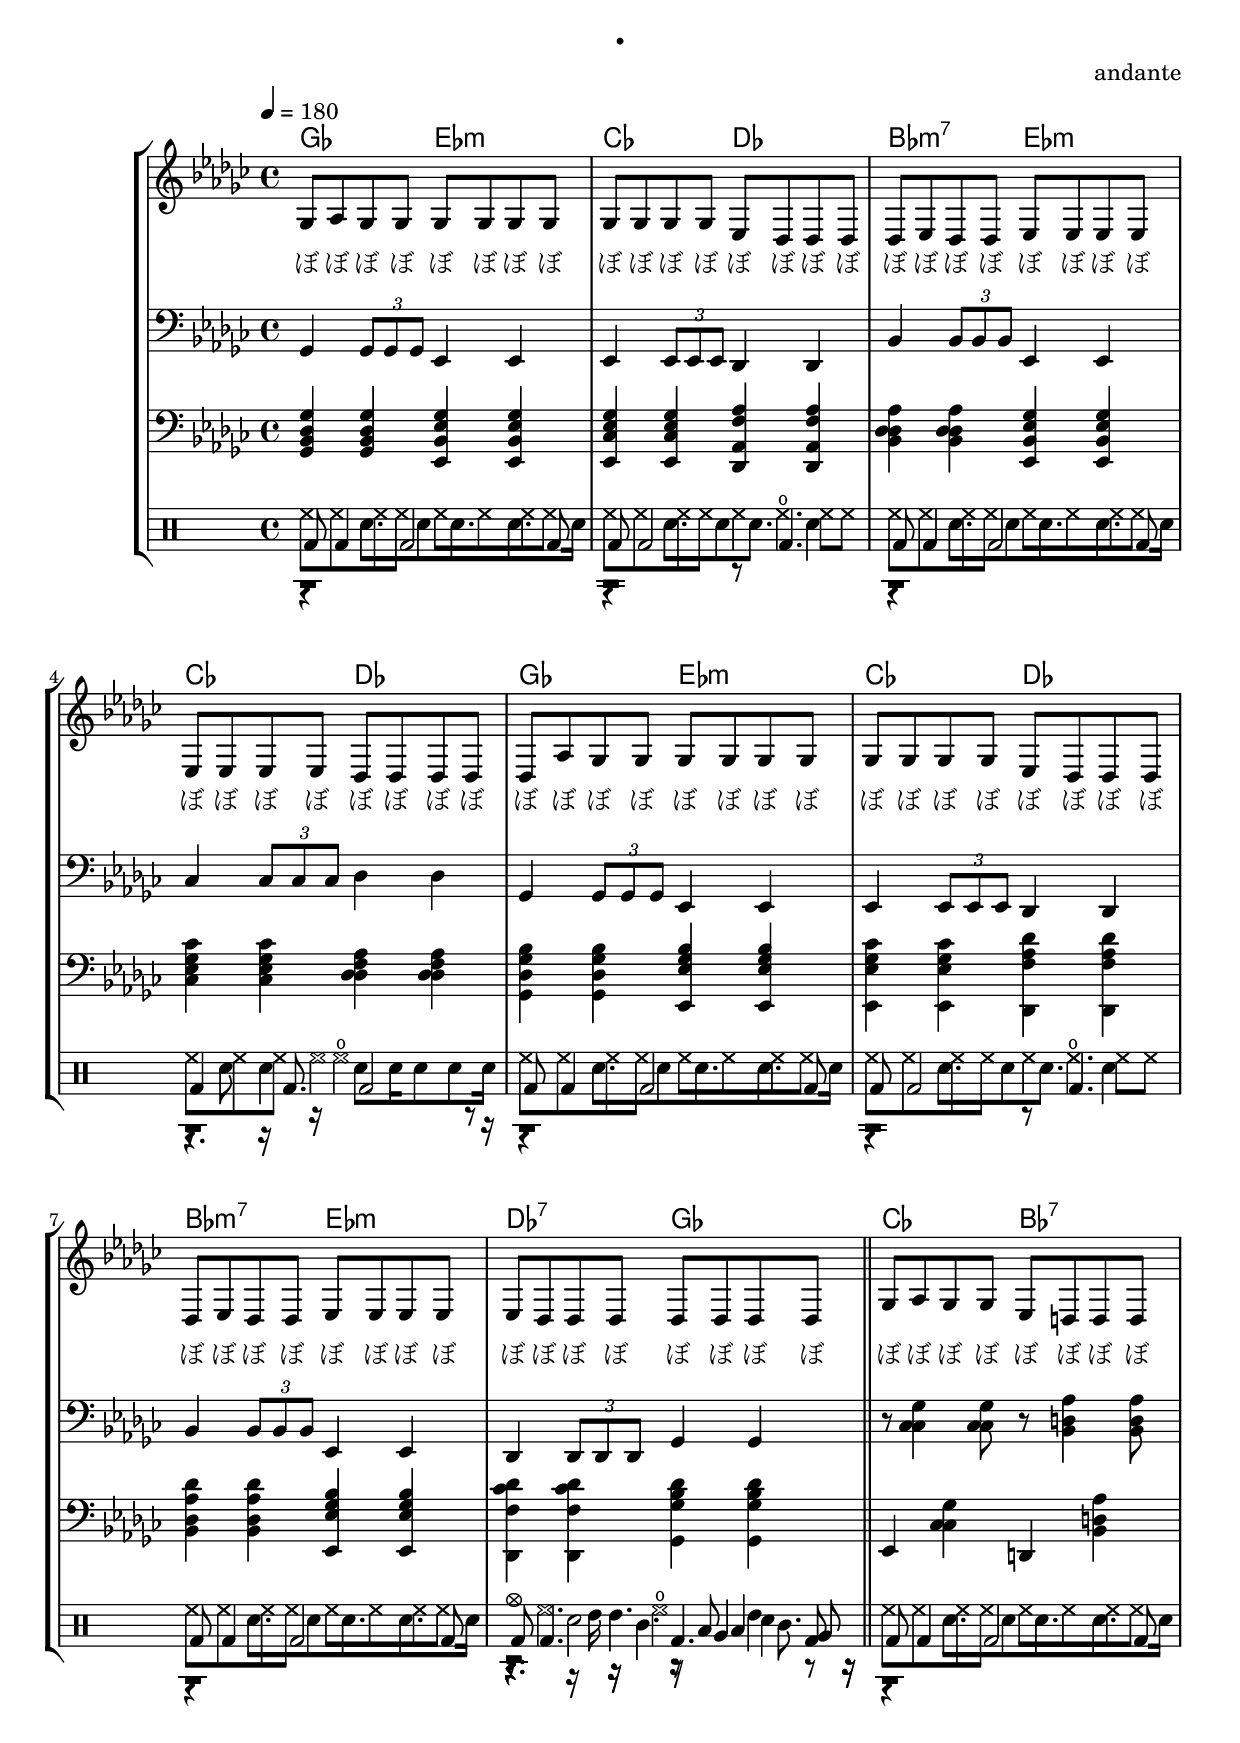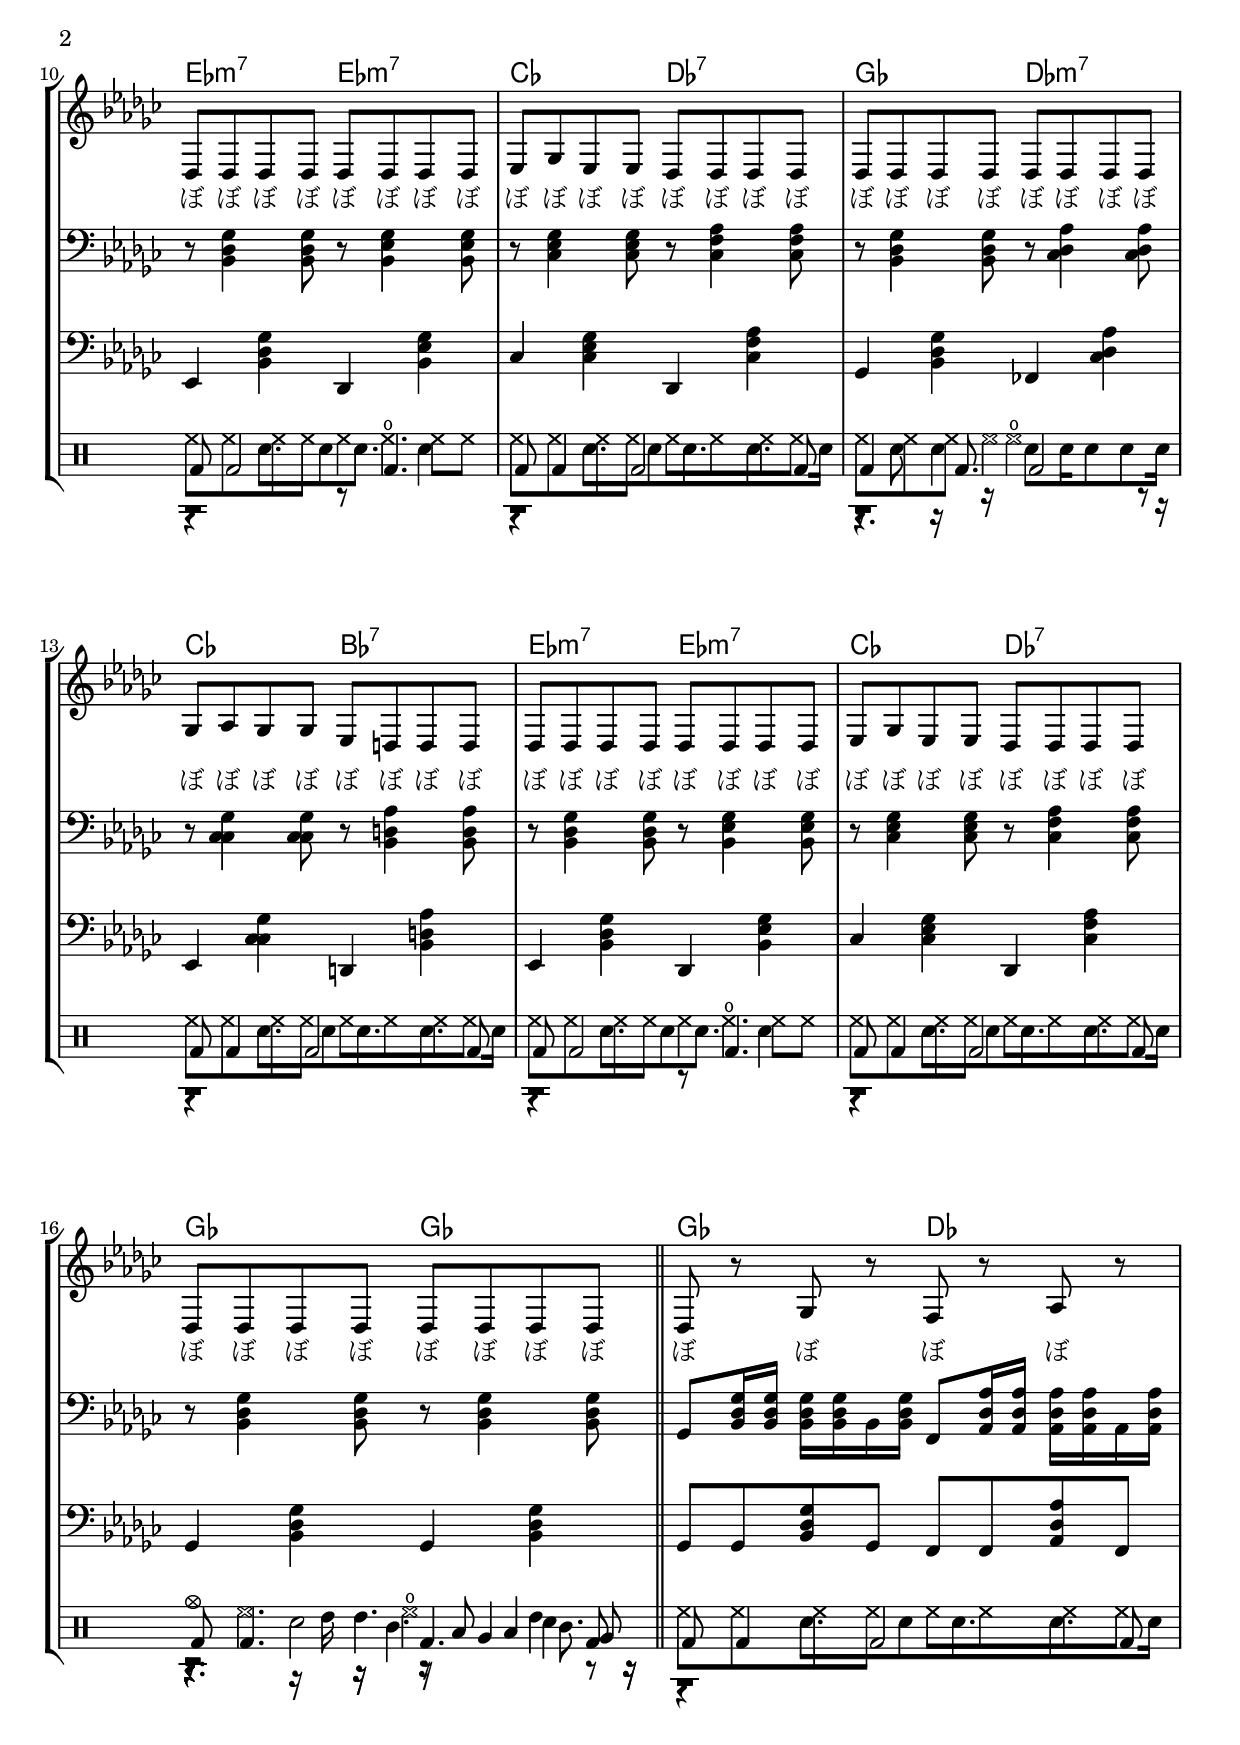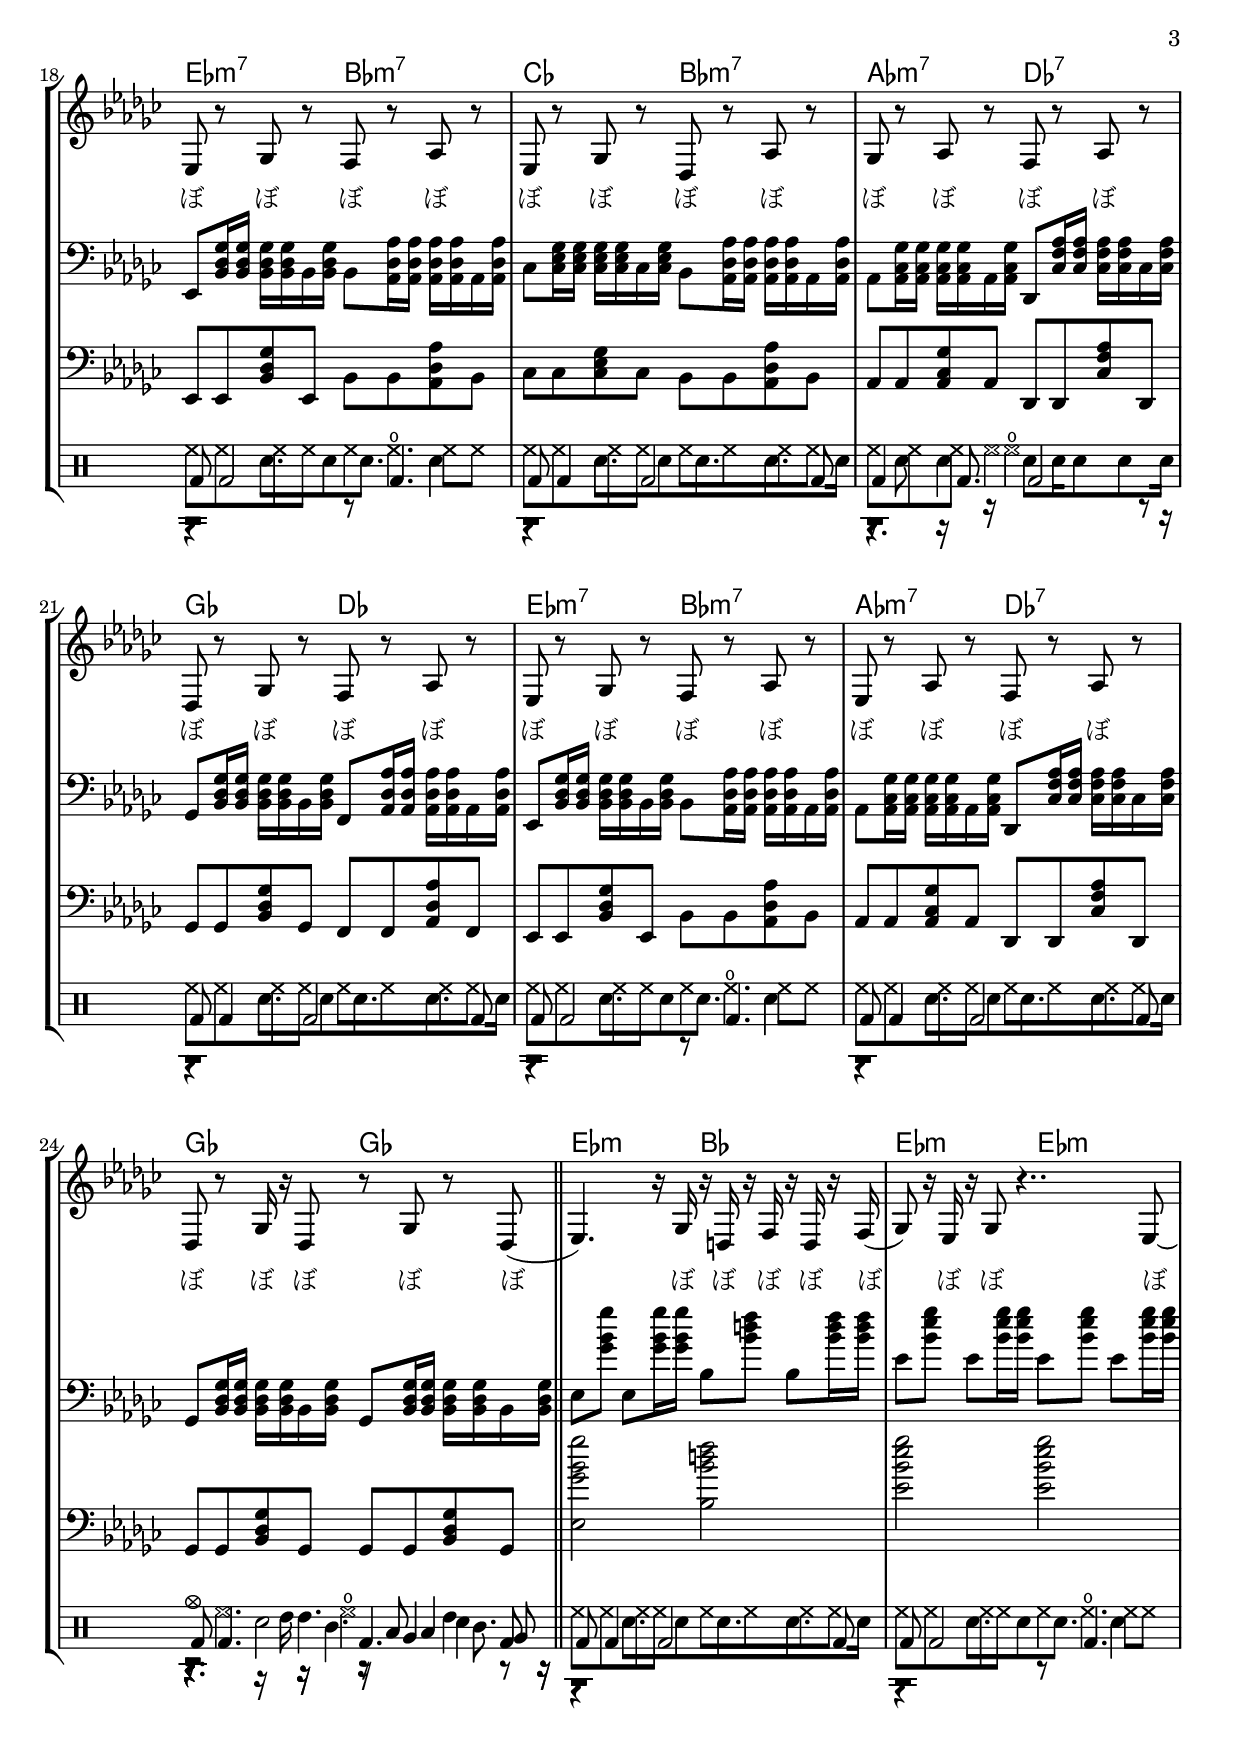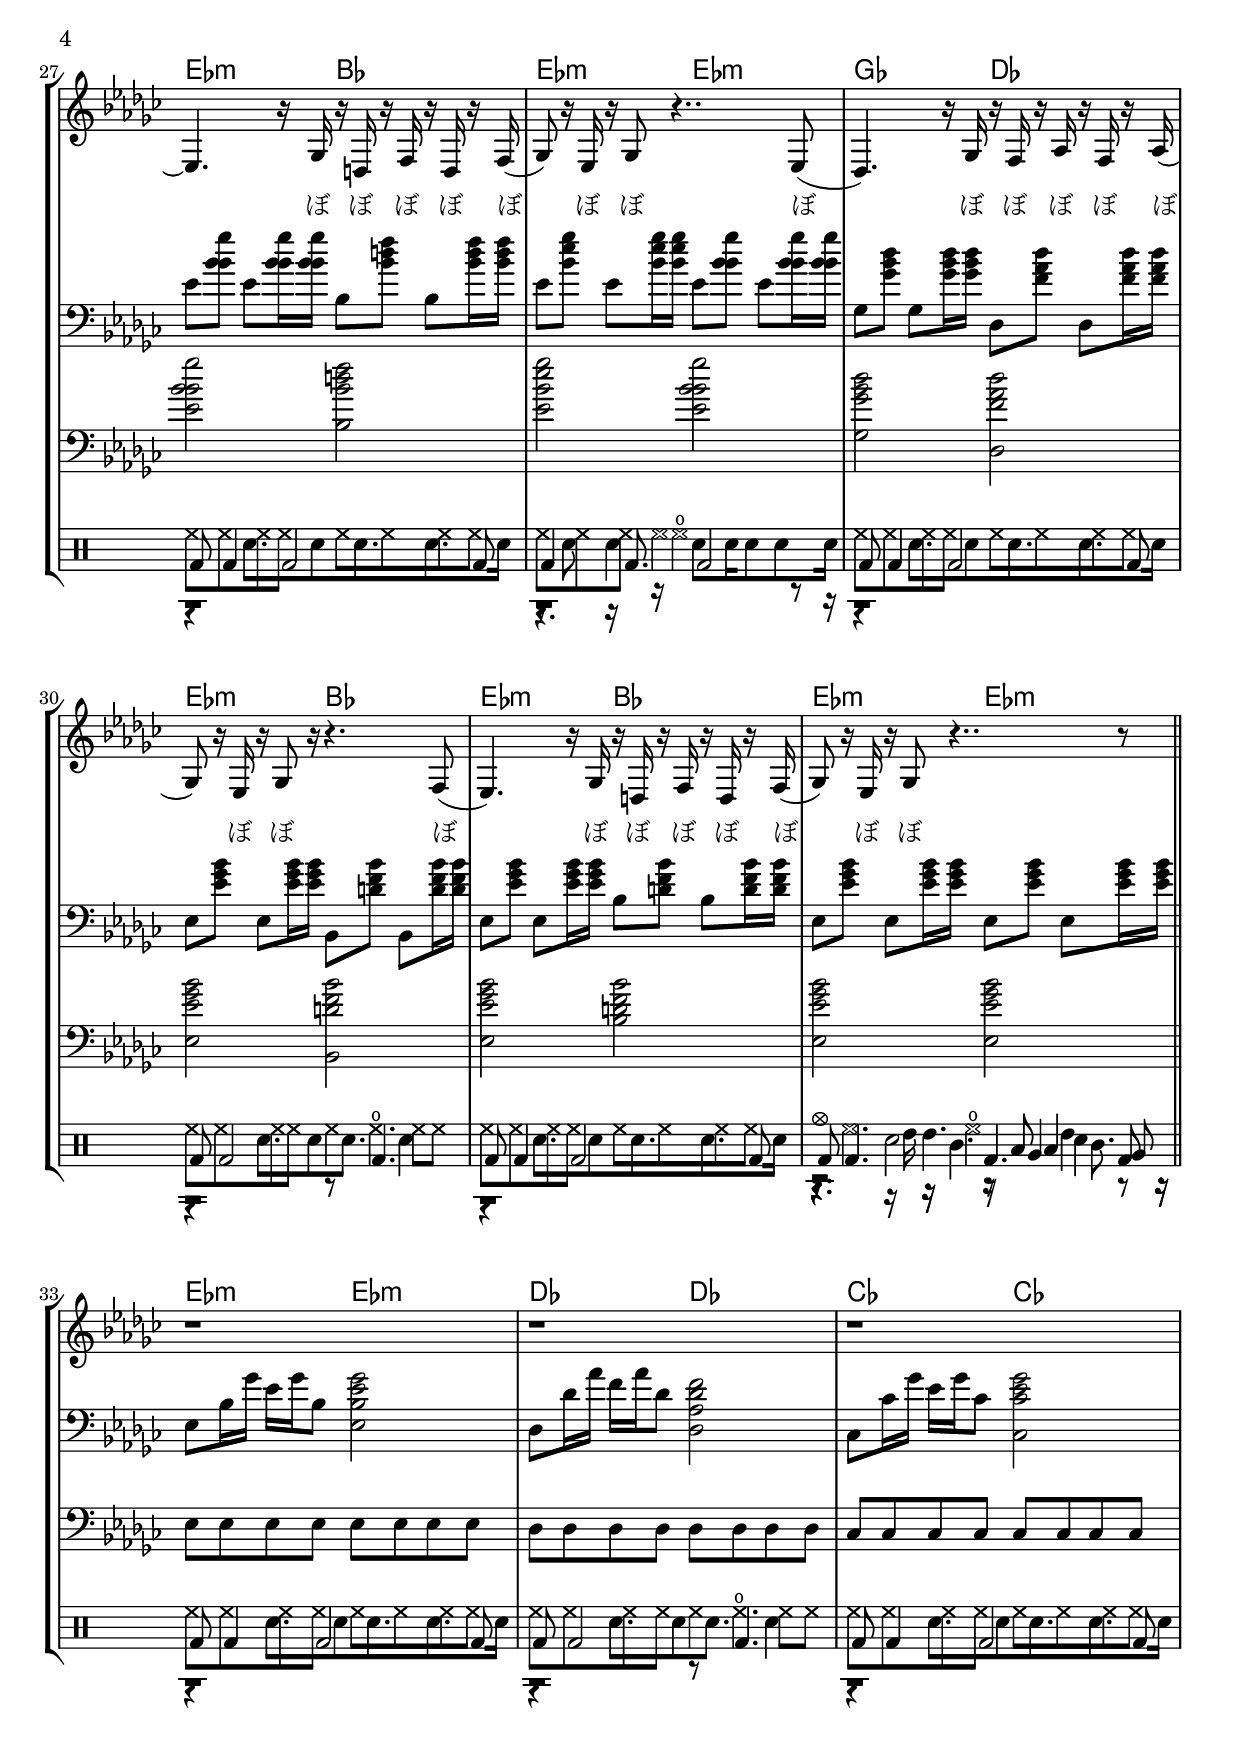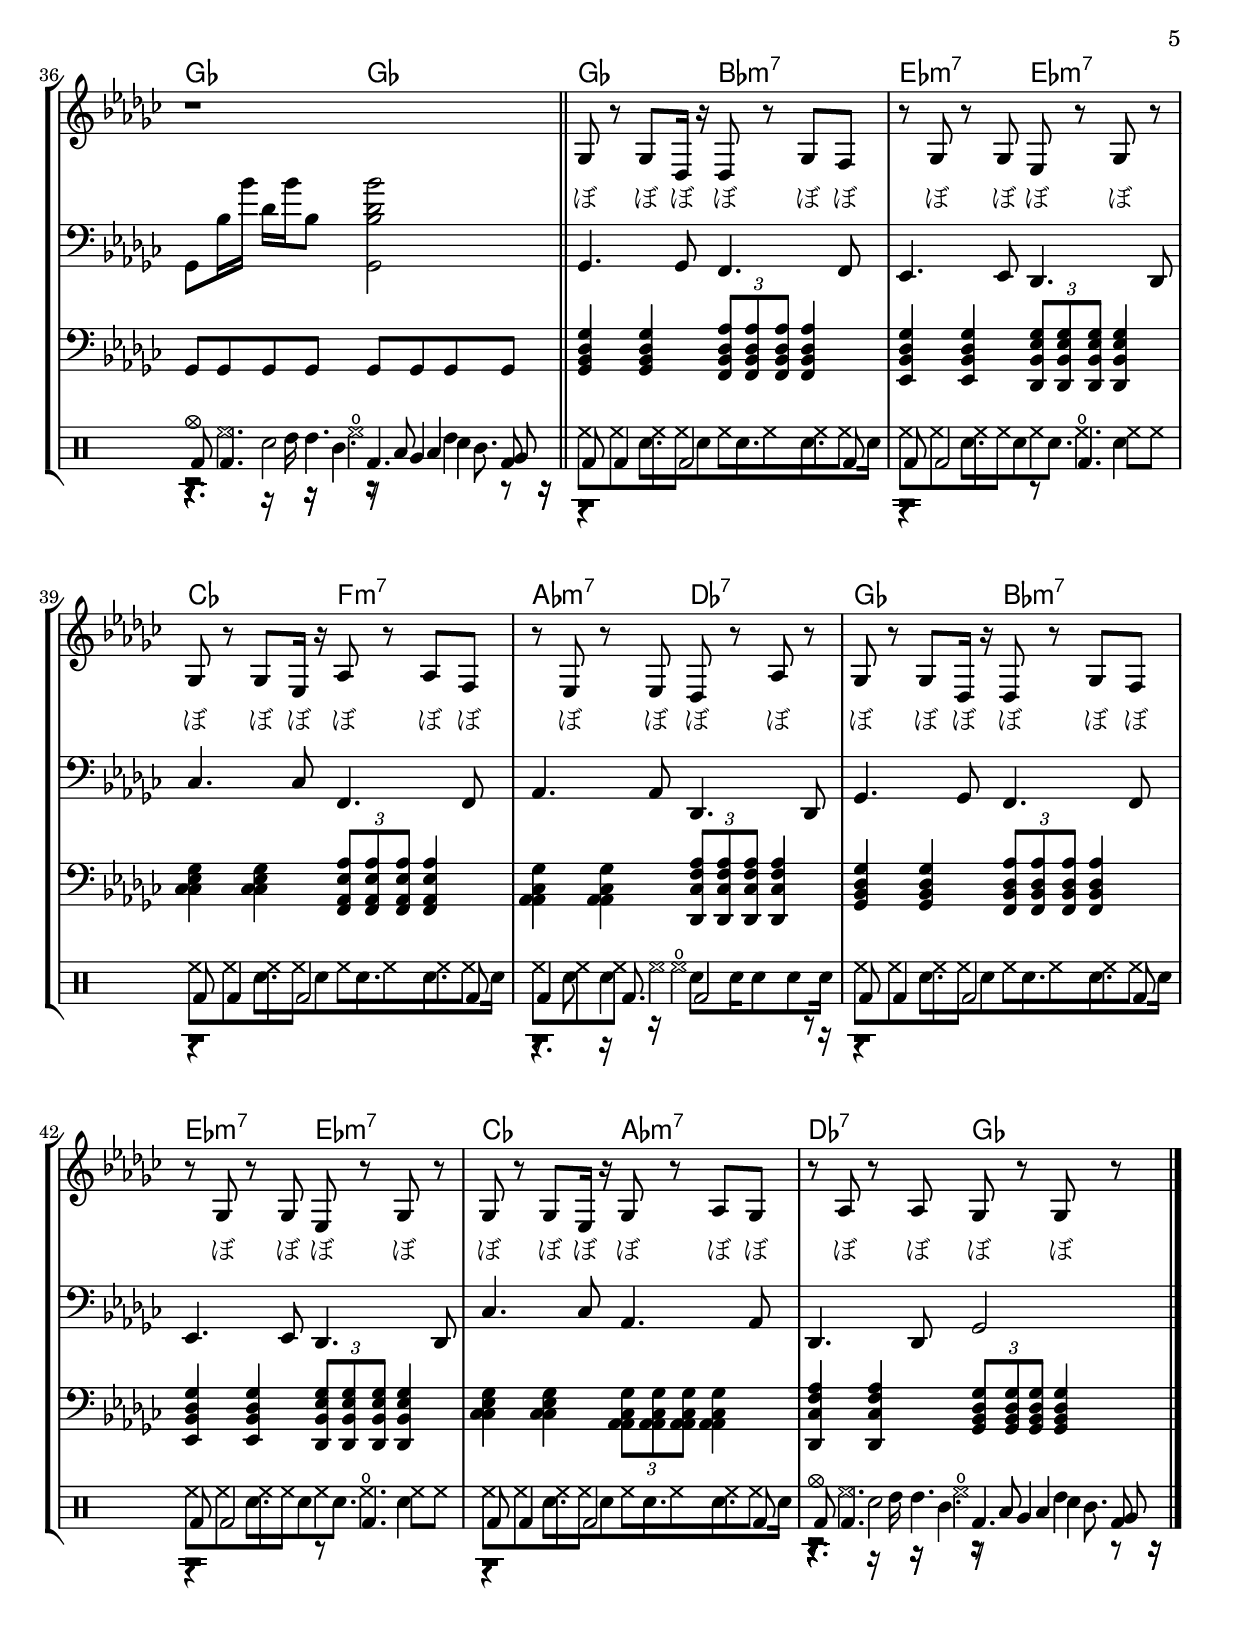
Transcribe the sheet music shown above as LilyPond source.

\version "2.12.1"

\header {
	title = \markup {.}
	composer = \markup \center-column {andante}
}

harmony = \chordmode {
	ges2 es:m ces des bes:min7 es:m ces des ges es:m ces des bes:min7 es:m des:7 ges 

	ces bes:7 es:min7 es:min7 ces des:7 ges des:min7 ces bes:7 es:min7 es:min7 ces des:7 ges ges 

	ges des es:min7 bes:min7 ces bes:min7 as:min7 des:7 ges des es:min7 bes:min7 as:min7 des:7 ges ges 

	es:m bes es:m es:m es:m bes es:m es:m ges des es:m bes es:m bes es:m es:m 

	es:m es:m des des ces ces ges ges 

	ges bes:min7 es:min7 es:min7 ces f:min7 as:min7 des:7 ges bes:min7 es:min7 es:min7 ces as:min7 des:7 ges 
}

melody = {
	\set Staff.midiInstrument = #"mmi0.52"
		\key ges \major
	\tempo 4 = 180
ges8  as8  ges8  ges8  ges8  ges8  ges8  ges8 
	ges8  ges8  ges8  ges8  es8  des8  des8  des8 
	des8  es8  des8  des8  es8  es8  es8  es8 
	es8  es8  es8  es8  des8  des8  des8  des8 
	des8  as8  ges8  ges8  ges8  ges8  ges8  ges8 
	ges8  ges8  ges8  ges8  es8  des8  des8  des8 
	des8  es8  des8  des8  es8  es8  es8  es8 
	es8  des8  des8  des8  des8  des8  des8  des8
	\set Staff.midiInstrument = #"mmi0.48"
	ges8  as8  ges8  ges8  es8  d8  d8  d8 
	des8  des8  des8  des8  des8  des8  des8  des8 
	es8  ges8  es8  es8  des8  des8  des8  des8 
	des8  des8  des8  des8  des8  des8  des8  des8 
	ges8  as8  ges8  ges8  es8  d8  d8  d8 
	des8  des8  des8  des8  des8  des8  des8  des8 
	es8  ges8  es8  es8  des8  des8  des8  des8 
	des8  des8  des8  des8  des8  des8  des8  des8
	\set Staff.midiInstrument = #"mmi0.52"
	des8  r8  ges8  r8  f8  r8  as8  r8 
	es8  r8  ges8  r8  f8  r8  as8  r8 
	es8  r8  ges8  r8  des8  r8  as8  r8 
	ges8  r8  as8  r8  f8  r8  as8  r8 
	des8  r8  ges8  r8  f8  r8  as8  r8 
	es8  r8  ges8  r8  f8  r8  as8  r8 
	es8  r8  as8  r8  f8  r8  as8  r8 
	des8  r8  ges16  r16  des8  r8  ges8  r8  	\set Staff.midiInstrument = #"mmi0.48"
	des8 
	(es4.)  r16  ges16  r16  d16  r16  f16  r16  d16  r16  f16 
	(ges8)  r16  es16  r16  ges8  r4..  es8~ 
	es4.  r16  ges16  r16  d16  r16  f16  r16  d16  r16  f16 
	(ges8)  r16  es16  r16  ges8  r4..  es8 
	(des4.)  r16  ges16  r16  f16  r16  as16  r16  f16  r16  as16 
	(ges8)  r16  es16  r16  ges8  r16  r4.  f8 
	(es4.)  r16  ges16  r16  d16  r16  f16  r16  d16  r16  f16 
	(ges8)  r16  es16  r16  ges8  r4..  	r8 	r1 | r1 | r1 | r1   
	\set Staff.midiInstrument = #"mmi0.52"
	ges8  r8  ges8  des16  r16  des8  r8  ges8  f8 
	r8  ges8  r8  ges8  es8  r8  ges8  r8 
	ges8  r8  ges8  es16  r16  as8  r8  as8  f8 
	r8  es8  r8  es8  des8  r8  as8  r8 
	ges8  r8  ges8  des16  r16  des8  r8  ges8  f8 
	r8  ges8  r8  ges8  es8  r8  ges8  r8 
	ges8  r8  ges8  es16  r16  ges8  r8  as8  ges8 
	r8  as8  r8  as8  ges8  r8  ges8  r8
	\bar "|."
}

words = \lyricmode {
	ぼ  ぼ  ぼ  ぼ  ぼ  ぼ  ぼ  ぼ  ぼ  ぼ  ぼ  ぼ  ぼ  ぼ  ぼ  ぼ  ぼ  ぼ  ぼ  ぼ  ぼ  ぼ  ぼ  ぼ  ぼ  ぼ  ぼ  ぼ  ぼ  ぼ  ぼ  ぼ  ぼ  ぼ  ぼ  ぼ  ぼ  ぼ  ぼ  ぼ  ぼ  ぼ  ぼ  ぼ  ぼ  ぼ  ぼ  ぼ  ぼ  ぼ  ぼ  ぼ  ぼ  ぼ  ぼ  ぼ  ぼ  ぼ  ぼ  ぼ  ぼ  ぼ  ぼ  ぼ  
	ぼ  ぼ  ぼ  ぼ  ぼ  ぼ  ぼ  ぼ  ぼ  ぼ  ぼ  ぼ  ぼ  ぼ  ぼ  ぼ  ぼ  ぼ  ぼ  ぼ  ぼ  ぼ  ぼ  ぼ  ぼ  ぼ  ぼ  ぼ  ぼ  ぼ  ぼ  ぼ  ぼ  ぼ  ぼ  ぼ  ぼ  ぼ  ぼ  ぼ  ぼ  ぼ  ぼ  ぼ  ぼ  ぼ  ぼ  ぼ  ぼ  ぼ  ぼ  ぼ  ぼ  ぼ  ぼ  ぼ  ぼ  ぼ  ぼ  ぼ  ぼ  ぼ  ぼ  ぼ  
	ぼ  ぼ  ぼ  ぼ  ぼ  ぼ  ぼ  ぼ  ぼ  ぼ  ぼ  ぼ  ぼ  ぼ  ぼ  ぼ  ぼ  ぼ  ぼ  ぼ  ぼ  ぼ  ぼ  ぼ  ぼ  ぼ  ぼ  ぼ  ぼ  ぼ  ぼ  ぼ  
	ぼ  ぼ  ぼ  ぼ  ぼ  ぼ  ぼ  ぼ  ぼ  ぼ  ぼ  ぼ  ぼ  ぼ  ぼ  ぼ  ぼ  ぼ  ぼ  ぼ  ぼ  ぼ  ぼ  ぼ  ぼ  ぼ  ぼ  ぼ  ぼ  ぼ  ぼ  ぼ  
	
	ぼ  ぼ  ぼ  ぼ  ぼ  ぼ  ぼ  ぼ  ぼ  ぼ  ぼ  ぼ  ぼ  ぼ  ぼ  ぼ  ぼ  ぼ  ぼ  ぼ  ぼ  ぼ  ぼ  ぼ  ぼ  ぼ  ぼ  ぼ  ぼ  ぼ  ぼ  ぼ  ぼ  ぼ  ぼ  ぼ  ぼ  ぼ  ぼ  ぼ  
}

tempochange = {
	\tempo 4 = 180
	r1 | r1 | r1 | r1 | r1 | r1 | r1 | r1 \bar "||"
	\tempo 4 = 180
	r1 | r1 | r1 | r1 | r1 | r1 | r1 | r1 \bar "||"
	\tempo 4 = 180
	r1 | r1 | r1 | r1 | r1 | r1 | r1 | r1 \bar "||"
	\tempo 4 = 180
	r1 | r1 | r1 | r1 | r1 | r1 | r1 | r1 \bar "||"
	\tempo 4 = 180
	r1 | r1 | r1 | r1 \bar "||"
	\tempo 4 = 180
	r1 | r1 | r1 | r1 | r1 | r1 | r1 | r1 \bar "|."
}

mainacc = {
	\clef bass
	\set Staff.midiInstrument = #"Distorted Guitar"
	\key ges \major
	\tempo 4 = 180
	ges,4 \tuplet 3/2 { ges,8 ges,8 ges,8 }
	es,4 es,4
	es,4 \tuplet 3/2 { es,8 es,8 es,8 }
	des,4 des,4
	bes,4 \tuplet 3/2 { bes,8 bes,8 bes,8 }
	es,4 es,4
	ces4 \tuplet 3/2 { ces8 ces8 ces8 }
	des4 des4
	ges,4 \tuplet 3/2 { ges,8 ges,8 ges,8 }
	es,4 es,4
	es,4 \tuplet 3/2 { es,8 es,8 es,8 }
	des,4 des,4
	bes,4 \tuplet 3/2 { bes,8 bes,8 bes,8 }
	es,4 es,4
	des,4 \tuplet 3/2 { des,8 des,8 des,8 }
	ges,4 ges,4
	\bar "||"

	\set Staff.midiInstrument = #"Church organ"
	r8 <ces ces ges>4 <ces ces ges>8
	r8 <bes, d as>4 <bes, d as>8
	r8 <bes, des ges>4 <bes, des ges>8
	r8 <bes, es ges>4 <bes, es ges>8
	r8 <ces es ges>4 <ces es ges>8
	r8 <ces f as>4 <ces f as>8
	r8 <bes, des ges>4 <bes, des ges>8
	r8 <ces des as>4 <ces des as>8
	r8 <ces ces ges>4 <ces ces ges>8
	r8 <bes, d as>4 <bes, d as>8
	r8 <bes, des ges>4 <bes, des ges>8
	r8 <bes, es ges>4 <bes, es ges>8
	r8 <ces es ges>4 <ces es ges>8
	r8 <ces f as>4 <ces f as>8
	r8 <bes, des ges>4 <bes, des ges>8
	r8 <bes, des ges>4 <bes, des ges>8
	\bar "||"

	\set Staff.midiInstrument = #"Pad 6 (metallic)"
	ges,8 <bes, des ges>16 <bes, des ges>16   <bes, des ges>16 <bes, des ges>16   bes,16 <bes, des ges>16
	f,8 <as, des as>16 <as, des as>16   <as, des as>16 <as, des as>16   as,16 <as, des as>16
	es,8 <bes, des ges>16 <bes, des ges>16   <bes, des ges>16 <bes, des ges>16   bes,16 <bes, des ges>16
	bes,8 <as, des as>16 <as, des as>16   <as, des as>16 <as, des as>16   as,16 <as, des as>16
	ces8 <ces es ges>16 <ces es ges>16   <ces es ges>16 <ces es ges>16   ces16 <ces es ges>16
	bes,8 <as, des as>16 <as, des as>16   <as, des as>16 <as, des as>16   as,16 <as, des as>16
	as,8 <as, ces ges>16 <as, ces ges>16   <as, ces ges>16 <as, ces ges>16   as,16 <as, ces ges>16
	des,8 <ces f as>16 <ces f as>16   <ces f as>16 <ces f as>16   ces16 <ces f as>16
	ges,8 <bes, des ges>16 <bes, des ges>16   <bes, des ges>16 <bes, des ges>16   bes,16 <bes, des ges>16
	f,8 <as, des as>16 <as, des as>16   <as, des as>16 <as, des as>16   as,16 <as, des as>16
	es,8 <bes, des ges>16 <bes, des ges>16   <bes, des ges>16 <bes, des ges>16   bes,16 <bes, des ges>16
	bes,8 <as, des as>16 <as, des as>16   <as, des as>16 <as, des as>16   as,16 <as, des as>16
	as,8 <as, ces ges>16 <as, ces ges>16   <as, ces ges>16 <as, ces ges>16   as,16 <as, ces ges>16
	des,8 <ces f as>16 <ces f as>16   <ces f as>16 <ces f as>16   ces16 <ces f as>16
	ges,8 <bes, des ges>16 <bes, des ges>16   <bes, des ges>16 <bes, des ges>16   bes,16 <bes, des ges>16
	ges,8 <bes, des ges>16 <bes, des ges>16   <bes, des ges>16 <bes, des ges>16   bes,16 <bes, des ges>16
	\bar "||"

	\set Staff.midiInstrument = #"Harmonica"
	es8 <bes' ges' ges''> es <bes' ges' ges''>16 <bes' ges' ges''>
	bes8 <bes' d'' f''> bes <bes' d'' f''>16 <bes' d'' f''>
	es'8 <bes' es'' ges''> es' <bes' es'' ges''>16 <bes' es'' ges''>
	es'8 <bes' es'' ges''> es' <bes' es'' ges''>16 <bes' es'' ges''>
	es'8 <bes' bes' ges''> es' <bes' bes' ges''>16 <bes' bes' ges''>
	bes8 <bes' d'' f''> bes <bes' d'' f''>16 <bes' d'' f''>
	es'8 <bes' es'' ges''> es' <bes' es'' ges''>16 <bes' es'' ges''>
	es'8 <bes' bes' ges''> es' <bes' bes' ges''>16 <bes' bes' ges''>
	ges8 <ges' bes' des''> ges <ges' bes' des''>16 <ges' bes' des''>
	des8 <f' as' des''> des <f' as' des''>16 <f' as' des''>
	es8 <es' ges' bes'> es <es' ges' bes'>16 <es' ges' bes'>
	bes,8 <d' f' bes'> bes, <d' f' bes'>16 <d' f' bes'>
	es8 <es' ges' bes'> es <es' ges' bes'>16 <es' ges' bes'>
	bes8 <d' f' bes'> bes <d' f' bes'>16 <d' f' bes'>
	es8 <es' ges' bes'> es <es' ges' bes'>16 <es' ges' bes'>
	es8 <es' ges' bes'> es <es' ges' bes'>16 <es' ges' bes'>
	\bar "||"

	\set Staff.midiInstrument = #"Distorted Guitar"
	es8 bes16 ges' es' ges' bes8
	<es bes es' ges'>2
	des8 des'16 as' f' as' des'8
	<des as des' f'>2
	ces8 ces'16 ges' es' ges' ces'8
	<ces ces' es' ges'>2
	ges,8 bes16 bes' des' bes' bes8
	<ges, bes des' bes'>2
	\bar "||"

	\set Staff.midiInstrument = #"Distorted Guitar"
	ges,4.ges,8
	f,4.f,8
	es,4.es,8
	des,4.des,8
	ces4.ces8
	f,4.f,8
	as,4.as,8
	des,4.des,8
	ges,4.ges,8
	f,4.f,8
	es,4.es,8
	des,4.des,8
	ces4.ces8
	as,4.as,8
	des,4.des,8
	ges,2
	\bar "|."
}

subacc = {
	\clef bass
	\set Staff.midiInstrument = #"Brass Section"
	\key ges \major
	\tempo 4 = 180
	<ges, bes, des ges>4 <ges, bes, des ges>4
	<es, bes, es ges>4 <es, bes, es ges>4
	<es, ces es ges>4 <es, ces es ges>4
	<des, as, f as>4 <des, as, f as>4
	<bes, des des as>4 <bes, des des as>4
	<es, bes, es ges>4 <es, bes, es ges>4
	<ces es ges ces'>4 <ces es ges ces'>4
	<des des f as>4 <des des f as>4
	<ges, des ges bes>4 <ges, des ges bes>4
	<es, es ges bes>4 <es, es ges bes>4
	<es, es ges ces'>4 <es, es ges ces'>4
	<des, f as des'>4 <des, f as des'>4
	<bes, des as des'>4 <bes, des as des'>4
	<es, es ges bes>4 <es, es ges bes>4
	<des, f ces' des'>4 <des, f ces' des'>4
	<ges, ges bes des'>4 <ges, ges bes des'>4
	\bar "||"

	\set Staff.midiInstrument = #"Distorted Guitar"
	es,4 <ces ces ges>4
	d,4 <bes, d as>4
	es,4 <bes, des ges>4
	des,4 <bes, es ges>4
	ces4 <ces es ges>4
	des,4 <ces f as>4
	ges,4 <bes, des ges>4
	fes,4 <ces des as>4
	es,4 <ces ces ges>4
	d,4 <bes, d as>4
	es,4 <bes, des ges>4
	des,4 <bes, es ges>4
	ces4 <ces es ges>4
	des,4 <ces f as>4
	ges,4 <bes, des ges>4
	ges,4 <bes, des ges>4
	\bar "||"

	\set Staff.midiInstrument = #"Distorted Guitar"
	ges,8 ges,8 <bes, des ges>8 ges,8
	f,8 f,8 <as, des as>8 f,8
	es,8 es,8 <bes, des ges>8 es,8
	bes,8 bes,8 <as, des as>8 bes,8
	ces8 ces8 <ces es ges>8 ces8
	bes,8 bes,8 <as, des as>8 bes,8
	as,8 as,8 <as, ces ges>8 as,8
	des,8 des,8 <ces f as>8 des,8
	ges,8 ges,8 <bes, des ges>8 ges,8
	f,8 f,8 <as, des as>8 f,8
	es,8 es,8 <bes, des ges>8 es,8
	bes,8 bes,8 <as, des as>8 bes,8
	as,8 as,8 <as, ces ges>8 as,8
	des,8 des,8 <ces f as>8 des,8
	ges,8 ges,8 <bes, des ges>8 ges,8
	ges,8 ges,8 <bes, des ges>8 ges,8
	\bar "||"

	\set Staff.midiInstrument = #"Distorted Guitar"
	<es bes' ges' ges''>2
	<bes bes' d'' f''>2
	<es' bes' es'' ges''>2
	<es' bes' es'' ges''>2
	<es' bes' bes' ges''>2
	<bes bes' d'' f''>2
	<es' bes' es'' ges''>2
	<es' bes' bes' ges''>2
	<ges ges' bes' des''>2
	<des f' as' des''>2
	<es es' ges' bes'>2
	<bes, d' f' bes'>2
	<es es' ges' bes'>2
	<bes d' f' bes'>2
	<es es' ges' bes'>2
	<es es' ges' bes'>2
	\bar "||"

	\set Staff.midiInstrument = #"Taiko Drum"
	es8 es8 es8 es8
	es8 es8 es8 es8
	des8 des8 des8 des8
	des8 des8 des8 des8
	ces8 ces8 ces8 ces8
	ces8 ces8 ces8 ces8
	ges,8 ges,8 ges,8 ges,8
	ges,8 ges,8 ges,8 ges,8
	\bar "||"

	\set Staff.midiInstrument = #"Muted Trumpet"
	<ges, bes, des ges>4 <ges, bes, des ges>4
	\tuplet 3/2 { <f, bes, des as>8 <f, bes, des as>8 <f, bes, des as>8 } <f, bes, des as>4
	<es, bes, des ges>4 <es, bes, des ges>4
	\tuplet 3/2 { <des, bes, es ges>8 <des, bes, es ges>8 <des, bes, es ges>8 } <des, bes, es ges>4
	<ces ces es ges>4 <ces ces es ges>4
	\tuplet 3/2 { <f, as, es as>8 <f, as, es as>8 <f, as, es as>8 } <f, as, es as>4
	<as, as, ces ges>4 <as, as, ces ges>4
	\tuplet 3/2 { <des, ces f as>8 <des, ces f as>8 <des, ces f as>8 } <des, ces f as>4
	<ges, bes, des ges>4 <ges, bes, des ges>4
	\tuplet 3/2 { <f, bes, des as>8 <f, bes, des as>8 <f, bes, des as>8 } <f, bes, des as>4
	<es, bes, des ges>4 <es, bes, des ges>4
	\tuplet 3/2 { <des, bes, es ges>8 <des, bes, es ges>8 <des, bes, es ges>8 } <des, bes, es ges>4
	<ces ces es ges>4 <ces ces es ges>4
	\tuplet 3/2 { <as, as, ces ges>8 <as, as, ces ges>8 <as, as, ces ges>8 } <as, as, ces ges>4
	<des, ces f as>4 <des, ces f as>4
	\tuplet 3/2 { <ges, bes, des ges>8 <ges, bes, des ges>8 <ges, bes, des ges>8 } <ges, bes, des ges>4
	\bar "|."
}

percA = {
	\drummode {
	hh8 hh8 hh8 hh8 hh8 hh8 hh8 hh8  |hh8 hh8 hh8 hh8 hh4 hh8 hh8  |hh8 hh8 hh8 hh8 hh8 hh8 hh8 hh8  |hh8 hh8 hh8 hh2 r8  |hh8 hh8 hh8 hh8 hh8 hh8 hh8 hh8  |hh8 hh8 hh8 hh8 hh4 hh8 hh8  |hh8 hh8 hh8 hh8 hh8 hh8 hh8 hh8  |r8 hh2. r8  \bar "||"
	hh8 hh8 hh8 hh8 hh8 hh8 hh8 hh8  |hh8 hh8 hh8 hh8 hh4 hh8 hh8  |hh8 hh8 hh8 hh8 hh8 hh8 hh8 hh8  |hh8 hh8 hh8 hh2 r8  |hh8 hh8 hh8 hh8 hh8 hh8 hh8 hh8  |hh8 hh8 hh8 hh8 hh4 hh8 hh8  |hh8 hh8 hh8 hh8 hh8 hh8 hh8 hh8  |r8 hh2. r8  \bar "||"
	hh8 hh8 hh8 hh8 hh8 hh8 hh8 hh8  |hh8 hh8 hh8 hh8 hh4 hh8 hh8  |hh8 hh8 hh8 hh8 hh8 hh8 hh8 hh8  |hh8 hh8 hh8 hh2 r8  |hh8 hh8 hh8 hh8 hh8 hh8 hh8 hh8  |hh8 hh8 hh8 hh8 hh4 hh8 hh8  |hh8 hh8 hh8 hh8 hh8 hh8 hh8 hh8  |r8 hh2. r8  \bar "||"
	hh8 hh8 hh8 hh8 hh8 hh8 hh8 hh8  |hh8 hh8 hh8 hh8 hh4 hh8 hh8  |hh8 hh8 hh8 hh8 hh8 hh8 hh8 hh8  |hh8 hh8 hh8 hh2 r8  |hh8 hh8 hh8 hh8 hh8 hh8 hh8 hh8  |hh8 hh8 hh8 hh8 hh4 hh8 hh8  |hh8 hh8 hh8 hh8 hh8 hh8 hh8 hh8  |r8 hh2. r8  \bar "||"
	hh8 hh8 hh8 hh8 hh8 hh8 hh8 hh8  |hh8 hh8 hh8 hh8 hh4 hh8 hh8  |hh8 hh8 hh8 hh8 hh8 hh8 hh8 hh8  |r8 hh2. r8  \bar "||"
	hh8 hh8 hh8 hh8 hh8 hh8 hh8 hh8  |hh8 hh8 hh8 hh8 hh4 hh8 hh8  |hh8 hh8 hh8 hh8 hh8 hh8 hh8 hh8  |hh8 hh8 hh8 hh2 r8  |hh8 hh8 hh8 hh8 hh8 hh8 hh8 hh8  |hh8 hh8 hh8 hh8 hh4 hh8 hh8  |hh8 hh8 hh8 hh8 hh8 hh8 hh8 hh8  |r8 hh2. r8  \bar "|."
	}
}

percB = {
	\drummode {
	r4 sn8. sn8 sn8. sn8. sn16  |r4 sn8. sn8 sn8. sn4  |r4 sn8. sn8 sn8. sn8. sn16  |r8 sn8 sn4 sn8 sn16 sn8 sn8 sn16  |r4 sn8. sn8 sn8. sn8. sn16  |r4 sn8. sn8 sn8. sn4  |r4 sn8. sn8 sn8. sn8. sn16  |r4 sn2 sn4  \bar "||"
	r4 sn8. sn8 sn8. sn8. sn16  |r4 sn8. sn8 sn8. sn4  |r4 sn8. sn8 sn8. sn8. sn16  |r8 sn8 sn4 sn8 sn16 sn8 sn8 sn16  |r4 sn8. sn8 sn8. sn8. sn16  |r4 sn8. sn8 sn8. sn4  |r4 sn8. sn8 sn8. sn8. sn16  |r4 sn2 sn4  \bar "||"
	r4 sn8. sn8 sn8. sn8. sn16  |r4 sn8. sn8 sn8. sn4  |r4 sn8. sn8 sn8. sn8. sn16  |r8 sn8 sn4 sn8 sn16 sn8 sn8 sn16  |r4 sn8. sn8 sn8. sn8. sn16  |r4 sn8. sn8 sn8. sn4  |r4 sn8. sn8 sn8. sn8. sn16  |r4 sn2 sn4  \bar "||"
	r4 sn8. sn8 sn8. sn8. sn16  |r4 sn8. sn8 sn8. sn4  |r4 sn8. sn8 sn8. sn8. sn16  |r8 sn8 sn4 sn8 sn16 sn8 sn8 sn16  |r4 sn8. sn8 sn8. sn8. sn16  |r4 sn8. sn8 sn8. sn4  |r4 sn8. sn8 sn8. sn8. sn16  |r4 sn2 sn4  \bar "||"
	r4 sn8. sn8 sn8. sn8. sn16  |r4 sn8. sn8 sn8. sn4  |r4 sn8. sn8 sn8. sn8. sn16  |r4 sn2 sn4  \bar "||"
	r4 sn8. sn8 sn8. sn8. sn16  |r4 sn8. sn8 sn8. sn4  |r4 sn8. sn8 sn8. sn8. sn16  |r8 sn8 sn4 sn8 sn16 sn8 sn8 sn16  |r4 sn8. sn8 sn8. sn8. sn16  |r4 sn8. sn8 sn8. sn4  |r4 sn8. sn8 sn8. sn8. sn16  |r4 sn2 sn4  \bar "|."
	}
}

percC = {
	\drummode {
	bd8 bd4 bd2 bd8  |bd8 bd2 bd4.  |bd8 bd4 bd2 bd8  |bd4 r16 bd8. bd2  |bd8 bd4 bd2 bd8  |bd8 bd2 bd4.  |bd8 bd4 bd2 bd8  |bd8 bd4. bd4. bd8  \bar "||"
	bd8 bd4 bd2 bd8  |bd8 bd2 bd4.  |bd8 bd4 bd2 bd8  |bd4 r16 bd8. bd2  |bd8 bd4 bd2 bd8  |bd8 bd2 bd4.  |bd8 bd4 bd2 bd8  |bd8 bd4. bd4. bd8  \bar "||"
	bd8 bd4 bd2 bd8  |bd8 bd2 bd4.  |bd8 bd4 bd2 bd8  |bd4 r16 bd8. bd2  |bd8 bd4 bd2 bd8  |bd8 bd2 bd4.  |bd8 bd4 bd2 bd8  |bd8 bd4. bd4. bd8  \bar "||"
	bd8 bd4 bd2 bd8  |bd8 bd2 bd4.  |bd8 bd4 bd2 bd8  |bd4 r16 bd8. bd2  |bd8 bd4 bd2 bd8  |bd8 bd2 bd4.  |bd8 bd4 bd2 bd8  |bd8 bd4. bd4. bd8  \bar "||"
	bd8 bd4 bd2 bd8  |bd8 bd2 bd4.  |bd8 bd4 bd2 bd8  |bd8 bd4. bd4. bd8  \bar "||"
	bd8 bd4 bd2 bd8  |bd8 bd2 bd4.  |bd8 bd4 bd2 bd8  |bd4 r16 bd8. bd2  |bd8 bd4 bd2 bd8  |bd8 bd2 bd4.  |bd8 bd4 bd2 bd8  |bd8 bd4. bd4. bd8  \bar "|."
	}
}

percD = {
	\drummode {
	r1  |r2 r8 hho4.  |r1  |r4. r16 hho2 r16  |r1  |r2 r8 hho4.  |r1  |r4. r16 hho2 r16  \bar "||"
	r1  |r2 r8 hho4.  |r1  |r4. r16 hho2 r16  |r1  |r2 r8 hho4.  |r1  |r4. r16 hho2 r16  \bar "||"
	r1  |r2 r8 hho4.  |r1  |r4. r16 hho2 r16  |r1  |r2 r8 hho4.  |r1  |r4. r16 hho2 r16  \bar "||"
	r1  |r2 r8 hho4.  |r1  |r4. r16 hho2 r16  |r1  |r2 r8 hho4.  |r1  |r4. r16 hho2 r16  \bar "||"
	r1  |r2 r8 hho4.  |r1  |r4. r16 hho2 r16  \bar "||"
	r1  |r2 r8 hho4.  |r1  |r4. r16 hho2 r16  |r1  |r2 r8 hho4.  |r1  |r4. r16 hho2 r16  \bar "|."
	}
}

percE = {
	\drummode {
	r1 |r1 |r1 |r1 |r1 |r1 |r1 |cymc1  \bar "||"
	r1 |r1 |r1 |r1 |r1 |r1 |r1 |cymc1  \bar "||"
	r1 |r1 |r1 |r1 |r1 |r1 |r1 |cymc1  \bar "||"
	r1 |r1 |r1 |r1 |r1 |r1 |r1 |cymc1  \bar "||"
	r1 |r1 |r1 |cymc1  \bar "||"
	r1 |r1 |r1 |r1 |r1 |r1 |r1 |cymc1  \bar "|."
	}
}

percF = {
	\drummode {
	r1 |r1 |r1 |r1 |r1 |r1 |r1 |r4 r16 tommh16 tommh4. tommh4  \bar "||"
	r1 |r1 |r1 |r1 |r1 |r1 |r1 |r4 r16 tommh16 tommh4. tommh4  \bar "||"
	r1 |r1 |r1 |r1 |r1 |r1 |r1 |r4 r16 tommh16 tommh4. tommh4  \bar "||"
	r1 |r1 |r1 |r1 |r1 |r1 |r1 |r4 r16 tommh16 tommh4. tommh4  \bar "||"
	r1 |r1 |r1 |r4 r16 tommh16 tommh4. tommh4  \bar "||"
	r1 |r1 |r1 |r1 |r1 |r1 |r1 |r4 r16 tommh16 tommh4. tommh4  \bar "|."
	}
}

percG = {
	\drummode {
	r1 |r1 |r1 |r1 |r1 |r1 |r1 |r4. r16 tomml4. tomml8.  \bar "||"
	r1 |r1 |r1 |r1 |r1 |r1 |r1 |r4. r16 tomml4. tomml8.  \bar "||"
	r1 |r1 |r1 |r1 |r1 |r1 |r1 |r4. r16 tomml4. tomml8.  \bar "||"
	r1 |r1 |r1 |r1 |r1 |r1 |r1 |r4. r16 tomml4. tomml8.  \bar "||"
	r1 |r1 |r1 |r4. r16 tomml4. tomml8.  \bar "||"
	r1 |r1 |r1 |r1 |r1 |r1 |r1 |r4. r16 tomml4. tomml8.  \bar "|."
	}
}

percH = {
	\drummode {
	r1 |r1 |r1 |r1 |r1 |r1 |r1 |r2 r16 toml8 toml4 r16  \bar "||"
	r1 |r1 |r1 |r1 |r1 |r1 |r1 |r2 r16 toml8 toml4 r16  \bar "||"
	r1 |r1 |r1 |r1 |r1 |r1 |r1 |r2 r16 toml8 toml4 r16  \bar "||"
	r1 |r1 |r1 |r1 |r1 |r1 |r1 |r2 r16 toml8 toml4 r16  \bar "||"
	r1 |r1 |r1 |r2 r16 toml8 toml4 r16  \bar "||"
	r1 |r1 |r1 |r1 |r1 |r1 |r1 |r2 r16 toml8 toml4 r16  \bar "|."
	}
}

percI = {
	\drummode {
	r1 |r1 |r1 |r1 |r1 |r1 |r1 |r2 r8 tomfh4 tomfh8  \bar "||"
	r1 |r1 |r1 |r1 |r1 |r1 |r1 |r2 r8 tomfh4 tomfh8  \bar "||"
	r1 |r1 |r1 |r1 |r1 |r1 |r1 |r2 r8 tomfh4 tomfh8  \bar "||"
	r1 |r1 |r1 |r1 |r1 |r1 |r1 |r2 r8 tomfh4 tomfh8  \bar "||"
	r1 |r1 |r1 |r2 r8 tomfh4 tomfh8  \bar "||"
	r1 |r1 |r1 |r1 |r1 |r1 |r1 |r2 r8 tomfh4 tomfh8  \bar "|."
	}
}

\score {
	<<
		\new StaffGroup <<
			\new ChordNames {\harmony}
			\new Voice = "melody" {\melody}
			\new Lyrics \lyricsto "melody" \words
			\new Staff = "mainacc" {\mainacc}
			\new Staff = "subacc" {\subacc}
			\new DrumStaff <<
				\new DrumVoice {\percA}
				\new DrumVoice {\percB}
				\new DrumVoice {\percC}
				\new DrumVoice {\percD}
				\new DrumVoice {\percE}
				\new DrumVoice {\percF}
				\new DrumVoice {\percG}
				\new DrumVoice {\percH}
				\new DrumVoice {\percI}
			>>
		>>
	>>
	\layout { }
}
